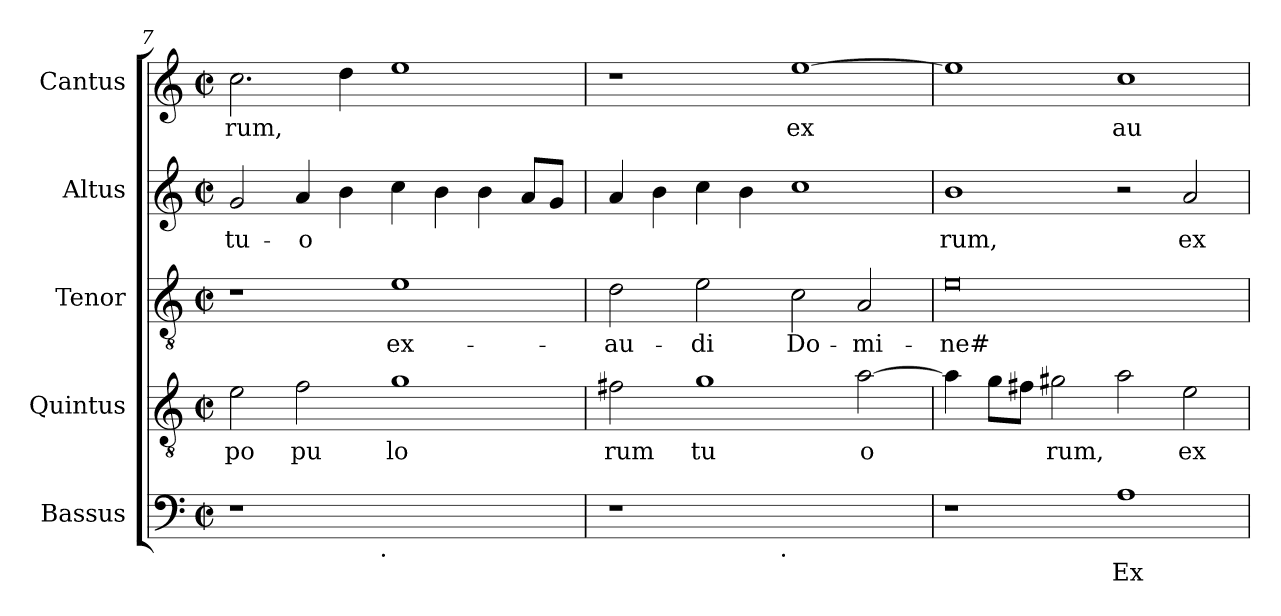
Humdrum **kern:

**kern	**text	**kern	**text	**kern	**text	**kern	**text	**kern	**text
*part5	*part5	*part4	*part4	*part3	*part3	*part2	*part2	*part1	*part1
*staff5	*staff5	*staff4	*staff4	*staff3	*staff3	*staff2	*staff2	*staff1	*staff1
*I"Bassus	*	*I"Quintus	*	*I"Tenor	*	*I"Altus	*	*I"Cantus	*
!!LO:LB:g=z
*clefF4	*	*clefGv2	*	*clefGv2	*	*clefG2	*	*clefG2	*
*k[]	*	*k[]	*	*k[]	*	*k[]	*	*k[]	*
*C:	*	*C:	*	*C:	*	*C:	*	*C:	*
*M2/2	*	*M2/2	*	*M2/2	*	*M2/2	*	*M2/2	*
*met(c|)	*	*met(c|)	*	*met(c|)	*	*met(c|)	*	*met(c|)	*
=7	=7	=7	=7	=7	=7	=7	=7	=7	=7
!	!	!	!LO:LY:b:cj	!	!	!	!LO:LY:b:cj	!	!LO:LY:b:cj
*^	*	*	*	*	*	*	*	*	*
1r	2ryy	.	2e\	po	1r	.	2g/	tu-	2.cc\	rum,
!	!	!	!	!LO:LY:b:cj	!	!	!	!LO:LY:b:cj	!	!
.	4...ryy	.	2f\	pu	.	.	4a/	-o-	.	.
!	!	!	!	!	!	!	!	!LO:LY:b:cj	!	!LO:LY:b:cj
.	.	.	.	.	.	.	4b\	--	4dd\	.
!	!LO:TX:b:t=.	!	!	!	!	!	!	!	!	!
.	1ryy	.	.	.	.	.	.	.	.	.
!	!	!	!	!LO:LY:b:cj	!	!LO:LY:b	!	!LO:LY:b:cj	!	!LO:LY:b:cj
1ryy	.	.	1g	lo	1e	ex-	4cc\	--	1ee	.
!	!	!	!	!	!	!	!	!LO:LY:b:cj	!	!
.	.	.	.	.	.	.	4b\	--	.	.
!	!	!	!	!	!	!	!	!LO:LY:b:cj	!	!
.	.	.	.	.	.	.	4b\	--	.	.
!	!	!	!	!	!	!	!	!LO:LY:b:cj	!	!
.	.	.	.	.	.	.	8a/L	--	.	.
!	!	!	!	!	!	!	!	!LO:LY:b:cj	!	!
.	.	.	.	.	.	.	8g/J	--	.	.
.	32ryy	.	.	.	.	.	.	.	.	.
=8	=8	=8	=8	=8	=8	=8	=8	=8	=8	=8
!	!	!	!	!LO:LY:b:cj	!	!LO:LY:b	!	!LO:LY:b:cj	!	!
1r	2ryy	.	2f#X\	rum	2d\	-au-	4a/	--	1r	.
!	!	!	!	!	!	!	!	!LO:LY:b:cj	!	!
.	.	.	.	.	.	.	4b\	--	.	.
!	!	!	!	!LO:LY:b:cj	!	!LO:LY:b	!	!LO:LY:b:cj	!	!
.	4...ryy	.	1g	tu	2e\	-di	4cc\	--	.	.
!	!	!	!	!	!	!	!	!LO:LY:b:cj	!	!
.	.	.	.	.	.	.	4b\	--	.	.
!	!LO:TX:b:t=.	!	!	!	!	!	!	!	!	!
.	1ryy	.	.	.	.	.	.	.	.	.
!	!	!	!	!	!	!LO:LY:b	!	!LO:LY:b:cj	!	!LO:LY:b:cj
1ryy	.	.	.	.	2c\	Do-	1cc	--	[>1ee	ex
!	!	!	!	!LO:LY:b:cj	!	!LO:LY:b	!	!	!	!
.	.	.	[>2a\	o	2A/	-mi-	.	.	.	.
.	32ryy	.	.	.	.	.	.	.	.	.
=9	=9	=9	=9	=9	=9	=9	=9	=9	=9	=9
!	!	!	!	!LO:LY:b:cj	!	!LO:LY:b	!	!LO:LY:b:cj	!	!LO:LY:b:cj
*v	*v	*	*	*	*	*	*	*	*	*
1r	.	4a\]	.	0e	-ne#	1b	-rum,	1ee]	.
!	!	!	!LO:LY:b:cj	!	!	!	!	!	!
.	.	8g\L	.	.	.	.	.	.	.
!	!	!	!LO:LY:b:cj	!	!	!	!	!	!
.	.	8f#\J	.	.	.	.	.	.	.
!	!	!	!LO:LY:b:cj	!	!	!	!	!	!
.	.	2g#\	rum,	.	.	.	.	.	.
!	!LO:LY:b:cj	!	!LO:LY:b:cj	!	!	!	!	!	!LO:LY:b:cj
1A	Ex	2a\	.	.	.	2r	.	1cc	au
!	!	!	!LO:LY:b:cj	!	!	!	!LO:LY:b:cj	!	!
.	.	2e\	ex	.	.	2a/	ex-	.	.
=	=	=	=	=	=	=	=	=	=
*-	*-	*-	*-	*-	*-	*-	*-	*-	*-
